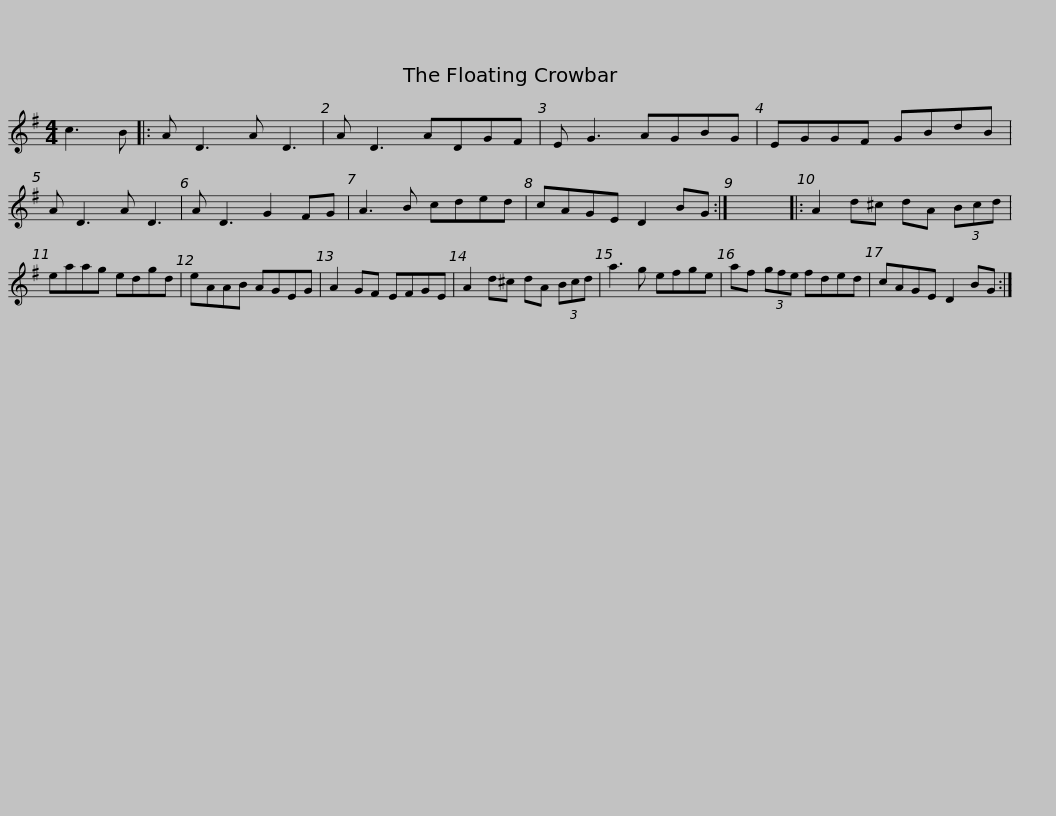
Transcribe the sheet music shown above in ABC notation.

X:1
L:1/8
M:4/4
I:linebreak $
K:G
V:1 treble
V:1
 c3 B |: A D3 A D3 | A D3 ADGF | E G3 AGBG | EGGF GBdB | %5
 A D3 A D3 | A D3 G2 FG |$ A3 B cded | cAGE D2 BG :| x8 |: %10
 A2 d^c dA (3Bcd | eaag edgd | eAAB AGEG |$ A2 GF EFGE | A2 d^c dA (3Bcd | %15
 a3 g efge | af (3gfe fded | cAGE D2 BG :| %18
